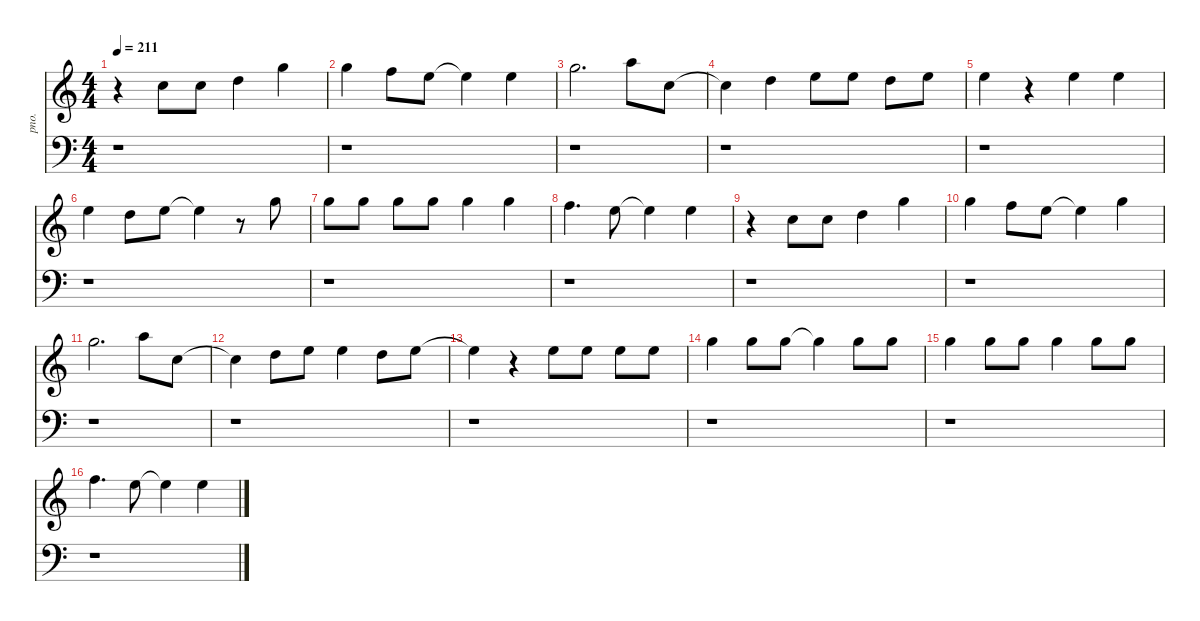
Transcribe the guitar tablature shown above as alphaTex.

\defaultSystemsLayout 4
\hideDynamics
\bracketExtendMode nobrackets
\otherSystemsTrackNameOrientation horizontal
\track ("Chorus" "pno.") {instrument acousticgrandpiano}
\staff {score}
\tuning (E4 B3 G3 D3 A2 E2)
\ts (4 4)
\tempo 211
\clef g2
\ks c
r.4{dy ff} 8.1.8 8.1.8 10.1.4 15.1.4 |
15.1.4 13.1.8 12.1.8 12.1{t}.4 12.1.4 |
15.1.2{d} 17.1.8 13.2.8 |
13.2{t}.4 10.1.4 12.1.8 12.1.8 10.1.8 12.1.8 |
12.1.4 r.4 12.1.4 12.1.4 |
12.1.4 10.1.8 12.1.8 12.1{t}.4 r.8 15.1.8 |
15.1.8 15.1.8 15.1.8 15.1.8 15.1.4 15.1.4 |
13.1.4{d} 12.1.8 12.1{t}.4 12.1.4 |
r.4 8.1.8 8.1.8 10.1.4 15.1.4 |
15.1.4 13.1.8 12.1.8 12.1{t}.4 15.1.4 |
15.1.2{d} 17.1.8 13.2.8 |
13.2{t}.4 10.1.8 12.1.8 12.1.4 10.1.8 12.1.8 |
12.1{t}.4 r.4 12.1.8 12.1.8 12.1.8 12.1.8 |
15.1.4 15.1.8 15.1.8 15.1{t}.4 15.1.8 15.1.8 |
15.1.4 15.1.8 15.1.8 15.1.4 15.1.8 15.1.8 |
13.1.4{d} 12.1.8 12.1{t}.4 12.1.4
\staff {score}
\tuning (G2 D2 A1 E1 B0)
\clef f4
\ottava regular
\simile none
\ks c
r.1{dy mf} |
r.1 |
r.1 |
r.1 |
r.1 |
r.1 |
r.1 |
r.1 |
r.1 |
r.1 |
r.1 |
r.1 |
r.1 |
r.1 |
r.1 |
r.1
